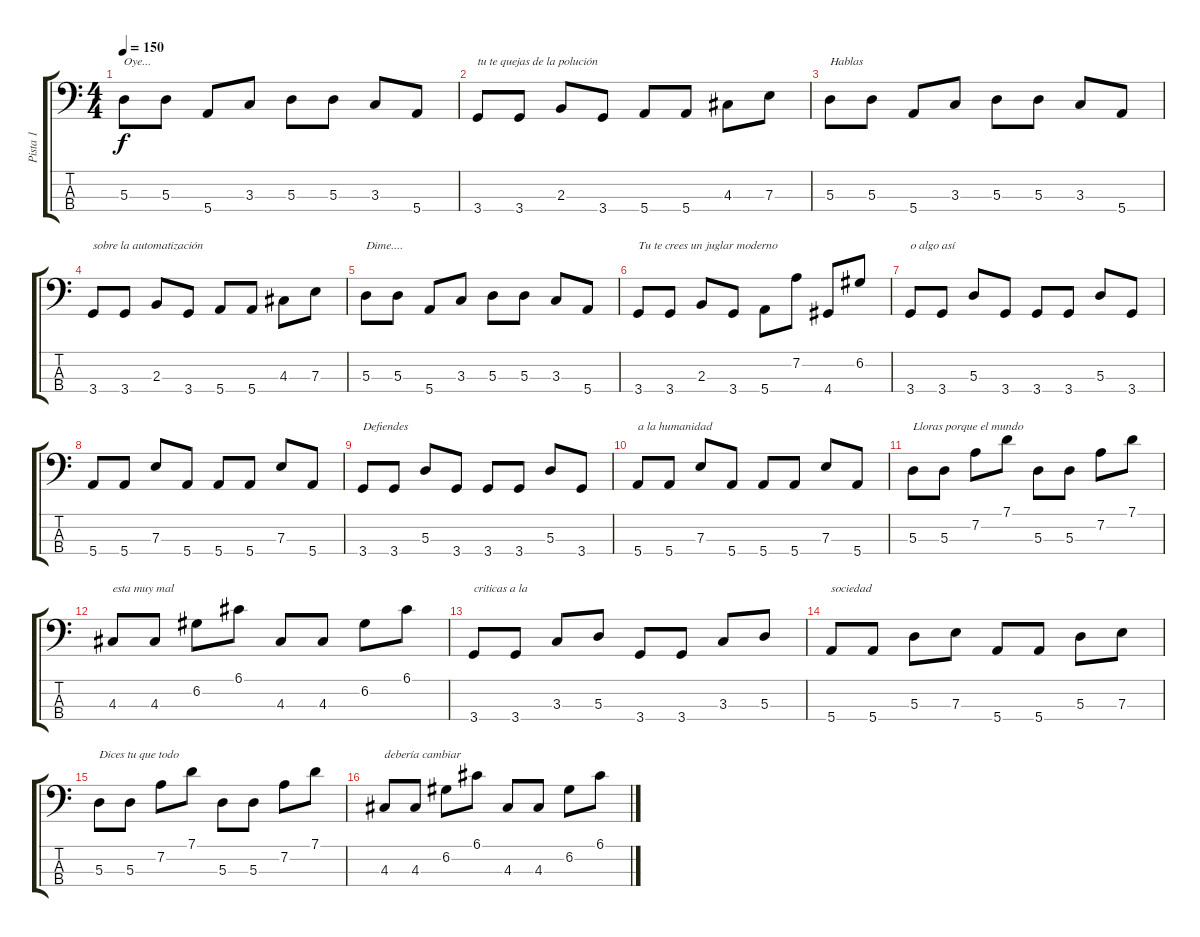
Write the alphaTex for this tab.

\track ("Pista 1" "Pista 1") {instrument electricbassfinger}
\staff {score tabs}
\tuning (G2 D2 A1 E1) {hide}
\ts (4 4)
\tempo 150
\clef f4
\ks c
5.3.8{txt "Oye..." dy f} 5.3.8 5.4.8 3.3.8 5.3.8 5.3.8 3.3.8 5.4.8 |
3.4.8{txt "tu te quejas de la polución"} 3.4.8 2.3.8 3.4.8 5.4.8 5.4.8 4.3.8 7.3.8 |
5.3.8{txt "Hablas"} 5.3.8 5.4.8 3.3.8 5.3.8 5.3.8 3.3.8 5.4.8 |
3.4.8{txt "sobre la automatización"} 3.4.8 2.3.8 3.4.8 5.4.8 5.4.8 4.3.8 7.3.8 |
5.3.8{txt "Dime...."} 5.3.8 5.4.8 3.3.8 5.3.8 5.3.8 3.3.8 5.4.8 |
3.4.8{txt "Tu te crees un juglar moderno"} 3.4.8 2.3.8 3.4.8 5.4.8 7.2.8 4.4.8 6.2.8 |
3.4.8{txt "o algo así"} 3.4.8 5.3.8 3.4.8 3.4.8 3.4.8 5.3.8 3.4.8 |
5.4.8 5.4.8 7.3.8 5.4.8 5.4.8 5.4.8 7.3.8 5.4.8 |
3.4.8{txt "Defiendes "} 3.4.8 5.3.8 3.4.8 3.4.8 3.4.8 5.3.8 3.4.8 |
5.4.8{txt "a la humanidad"} 5.4.8 7.3.8 5.4.8 5.4.8 5.4.8 7.3.8 5.4.8 |
5.3.8{txt "Lloras porque el mundo"} 5.3.8 7.2.8 7.1.8 5.3.8 5.3.8 7.2.8 7.1.8 |
4.3.8{txt "esta muy mal"} 4.3.8 6.2.8 6.1.8 4.3.8 4.3.8 6.2.8 6.1.8 |
3.4.8{txt "criticas a la"} 3.4.8 3.3.8 5.3.8 3.4.8 3.4.8 3.3.8 5.3.8 |
5.4.8{txt "sociedad"} 5.4.8 5.3.8 7.3.8 5.4.8 5.4.8 5.3.8 7.3.8 |
5.3.8{txt "Dices tu que todo"} 5.3.8 7.2.8 7.1.8 5.3.8 5.3.8 7.2.8 7.1.8 |
4.3.8{txt "debería cambiar"} 4.3.8 6.2.8 6.1.8 4.3.8 4.3.8 6.2.8 6.1.8
